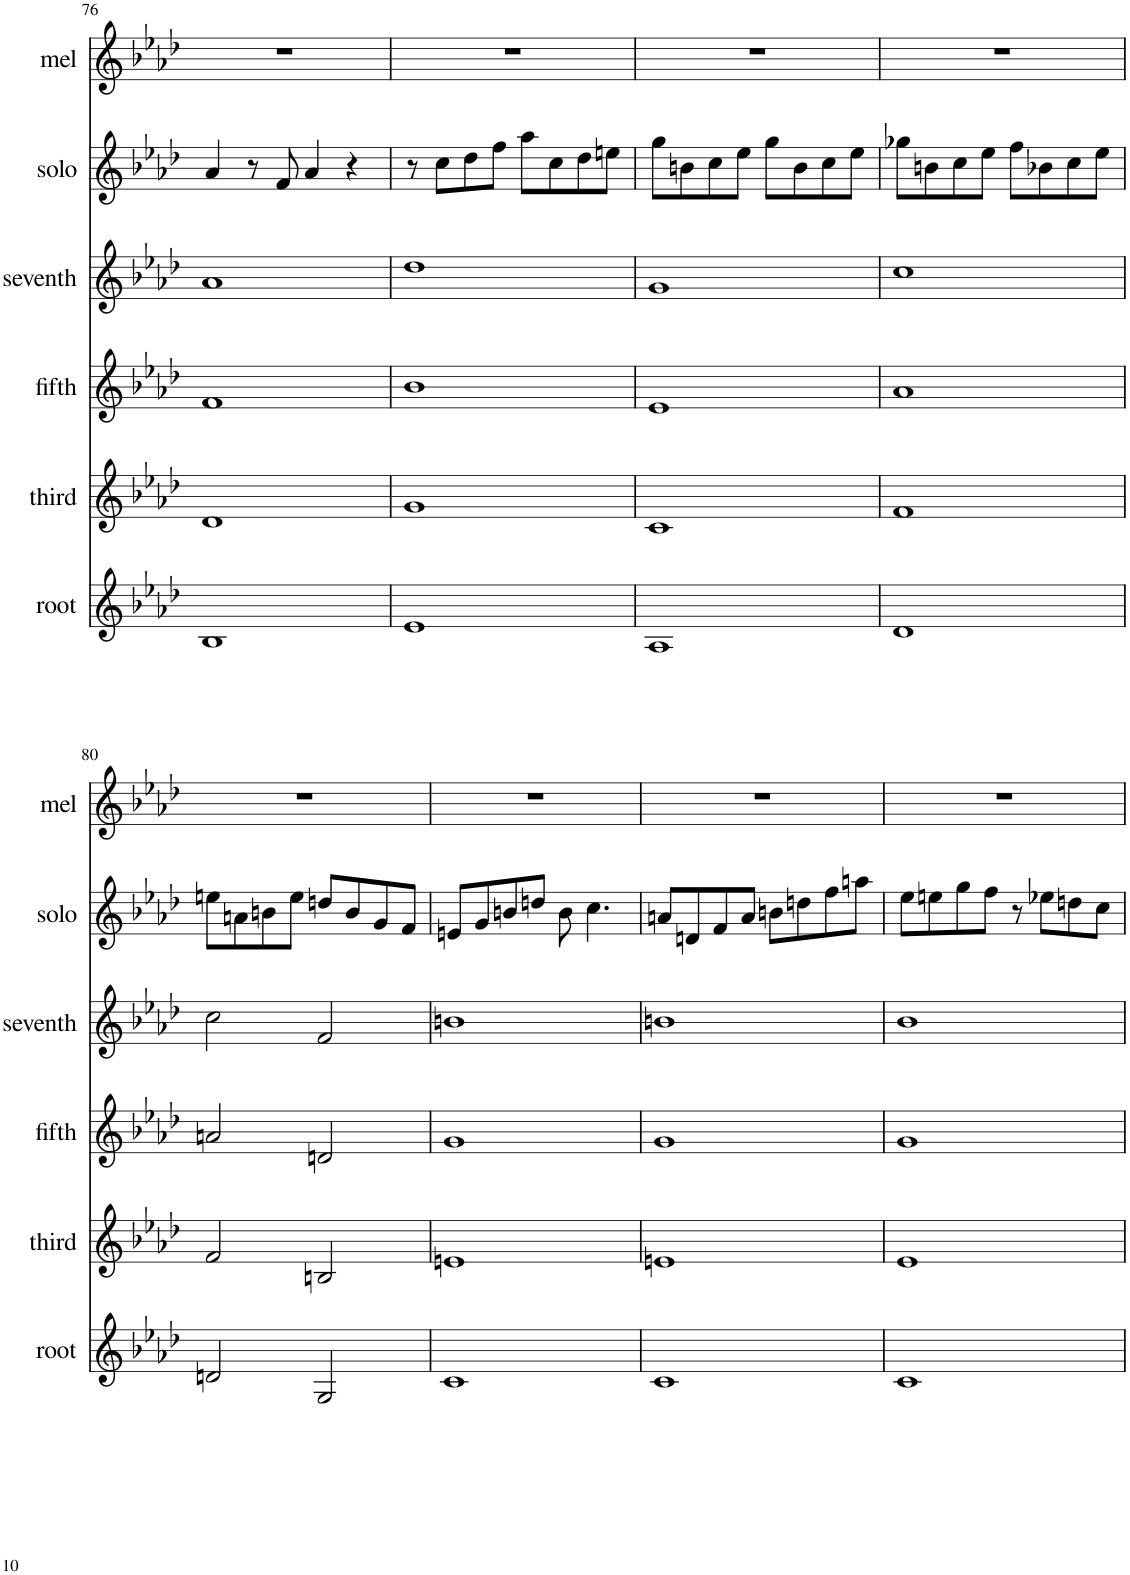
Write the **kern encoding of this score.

**kern	**kern	**kern	**kern	**kern	**kern
*part6	*part5	*part4	*part3	*part2	*part1
*staff6	*staff5	*staff4	*staff3	*staff2	*staff1
*I"root	*I"third	*I"fifth	*I"seventh	*I"solo	*I"mel
*I'root	*I'third	*I'fifth	*I'seventh	*I'solo	*I'mel
!!LO:PB:g=z
*clefG2	*clefG2	*clefG2	*clefG2	*clefG2	*clefG2
*k[b-e-a-d-]	*k[b-e-a-d-]	*k[b-e-a-d-]	*k[b-e-a-d-]	*k[b-e-a-d-]	*k[b-e-a-d-]
*M4/4	*M4/4	*M4/4	*M4/4	*M4/4	*M4/4
=76	=76	=76	=76	=76	=76
1B-	1d-	1f	1a-	4a-/	1r
.	.	.	.	8r	.
.	.	.	.	8f/	.
.	.	.	.	4a-/	.
.	.	.	.	4r	.
=77	=77	=77	=77	=77	=77
1e-	1g	1b-	1dd-	8r	1r
.	.	.	.	8cc\L	.
.	.	.	.	8dd-\	.
.	.	.	.	8ff\J	.
.	.	.	.	8aa-\L	.
.	.	.	.	8cc\	.
.	.	.	.	8dd-\	.
.	.	.	.	8een\J	.
=78	=78	=78	=78	=78	=78
1A-	1c	1e-	1g	8gg\L	1r
.	.	.	.	8bn\	.
.	.	.	.	8cc\	.
.	.	.	.	8ee-\J	.
.	.	.	.	8gg\L	.
.	.	.	.	8b\	.
.	.	.	.	8cc\	.
.	.	.	.	8ee-\J	.
=79	=79	=79	=79	=79	=79
1d-	1f	1a-	1cc	8gg-X\L	1r
.	.	.	.	8bn\	.
.	.	.	.	8cc\	.
.	.	.	.	8ee-\J	.
.	.	.	.	8ff\L	.
.	.	.	.	8b-X\	.
.	.	.	.	8cc\	.
.	.	.	.	8ee-\J	.
!!LO:LB:g=z
=80	=80	=80	=80	=80	=80
2dn/	2f/	2an/	2cc\	8een\L	1r
.	.	.	.	8an\	.
.	.	.	.	8bn\	.
.	.	.	.	8ee\J	.
2G/	2Bn/	2dn/	2f/	8ddn/L	.
.	.	.	.	8b/	.
.	.	.	.	8g/	.
.	.	.	.	8f/J	.
=81	=81	=81	=81	=81	=81
1c	1en	1g	1bn	8en/L	1r
.	.	.	.	8g/	.
.	.	.	.	8bn/	.
.	.	.	.	8ddn/J	.
.	.	.	.	8b\	.
.	.	.	.	4.cc\	.
=82	=82	=82	=82	=82	=82
1c	1en	1g	1bn	8an/L	1r
.	.	.	.	8dn/	.
.	.	.	.	8f/	.
.	.	.	.	8a/J	.
.	.	.	.	8bn\L	.
.	.	.	.	8ddn\	.
.	.	.	.	8ff\	.
.	.	.	.	8aan\J	.
=83	=83	=83	=83	=83	=83
1c	1e-	1g	1b-	8ee-\L	1r
.	.	.	.	8een\	.
.	.	.	.	8gg\	.
.	.	.	.	8ff\J	.
.	.	.	.	8r	.
.	.	.	.	8ee-X\L	.
.	.	.	.	8ddn\	.
.	.	.	.	8cc\J	.
=	=	=	=	=	=
*-	*-	*-	*-	*-	*-
